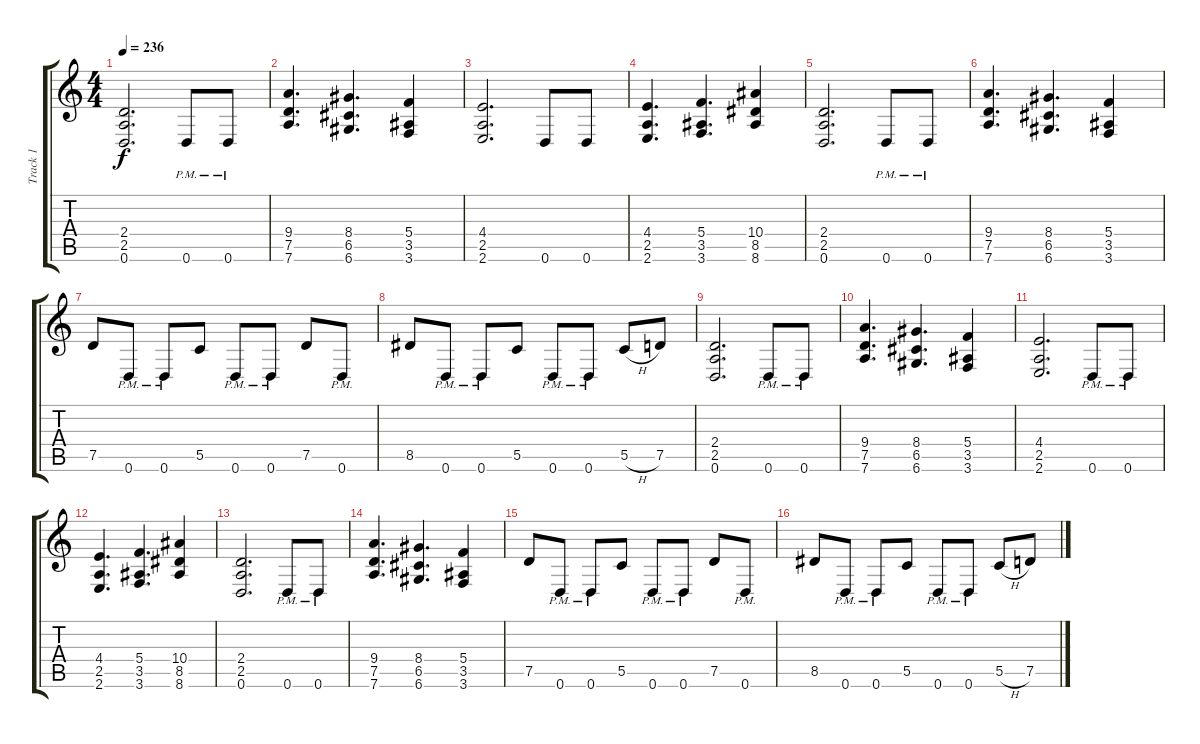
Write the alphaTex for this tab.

\track ("Track 1" "Track 1") {instrument distortionguitar}
\staff {score tabs}
\tuning (D4 A3 F3 C3 G2 D2) {hide}
\ts (4 4)
\tempo 236
\clef g2
\ks c
(2.4 2.5 0.6).2{d dy f} 0.6{pm}.8 0.6{pm}.8 |
(9.4 7.5 7.6).4{d} (8.4 6.5 6.6).4{d} (5.4 3.5 3.6).4 |
(4.4 2.5 2.6).2{d} 0.6.8 0.6.8 |
(4.4 2.5 2.6).4{d} (5.4 3.5 3.6).4{d} (10.4 8.5 8.6).4 |
(2.4 2.5 0.6).2{d} 0.6{pm}.8 0.6{pm}.8 |
(9.4 7.5 7.6).4{d} (8.4 6.5 6.6).4{d} (5.4 3.5 3.6).4 |
7.5.8 0.6{pm}.8 0.6{pm}.8 5.5.8 0.6{pm}.8 0.6{pm}.8 7.5.8 0.6{pm}.8 |
8.5.8 0.6{pm}.8 0.6{pm}.8 5.5.8 0.6{pm}.8 0.6{pm}.8 5.5{h}.8 7.5.8 |
(2.4 2.5 0.6).2{d} 0.6{pm}.8 0.6{pm}.8 |
(9.4 7.5 7.6).4{d} (8.4 6.5 6.6).4{d} (5.4 3.5 3.6).4 |
(4.4 2.5 2.6).2{d} 0.6{pm}.8 0.6{pm}.8 |
(4.4 2.5 2.6).4{d} (5.4 3.5 3.6).4{d} (10.4 8.5 8.6).4 |
(2.4 2.5 0.6).2{d} 0.6{pm}.8 0.6{pm}.8 |
(9.4 7.5 7.6).4{d} (8.4 6.5 6.6).4{d} (5.4 3.5 3.6).4 |
7.5.8 0.6{pm}.8 0.6{pm}.8 5.5.8 0.6{pm}.8 0.6{pm}.8 7.5.8 0.6{pm}.8 |
8.5.8 0.6{pm}.8 0.6{pm}.8 5.5.8 0.6{pm}.8 0.6{pm}.8 5.5{h}.8 7.5.8
